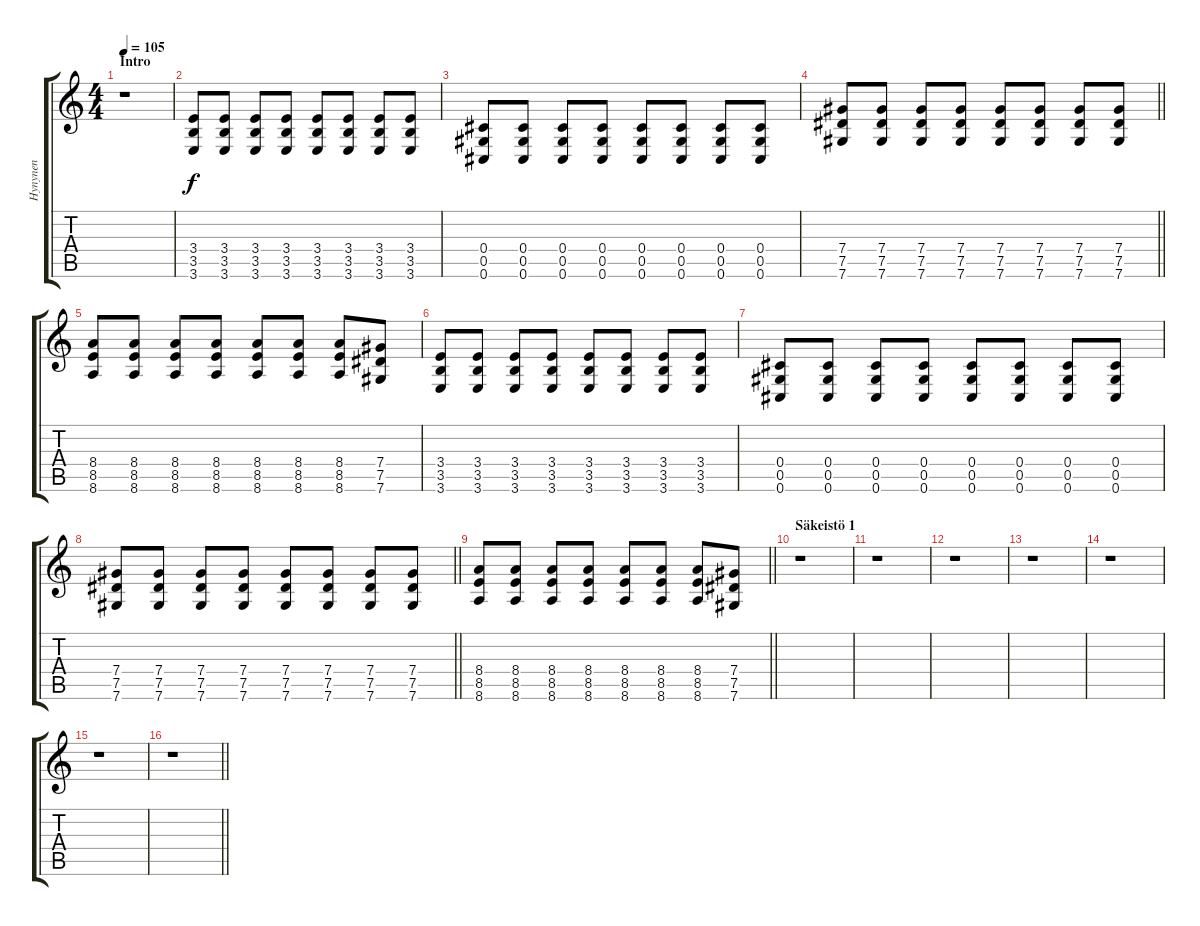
\track ("Hynynen" "Hynynen") {instrument distortionguitar}
\staff {score tabs}
\tuning (Eb4 Bb3 Gb3 Db3 Ab2 Db2) {hide}
\ts (4 4)
\section ("" "Intro")
\tempo 105
\clef g2
\ks c
r.1{dy f instrument distortionguitar} |
(3.4 3.5 3.6).8 (3.4 3.5 3.6).8 (3.4 3.5 3.6).8 (3.4 3.5 3.6).8 (3.4 3.5 3.6).8 (3.4 3.5 3.6).8 (3.4 3.5 3.6).8 (3.4 3.5 3.6).8 |
(0.4 0.5 0.6).8 (0.4 0.5 0.6).8 (0.4 0.5 0.6).8 (0.4 0.5 0.6).8 (0.4 0.5 0.6).8 (0.4 0.5 0.6).8 (0.4 0.5 0.6).8 (0.4 0.5 0.6).8 |
\barLineRight lightlight
(7.4 7.5 7.6).8 (7.4 7.5 7.6).8 (7.4 7.5 7.6).8 (7.4 7.5 7.6).8 (7.4 7.5 7.6).8 (7.4 7.5 7.6).8 (7.4 7.5 7.6).8 (7.4 7.5 7.6).8 |
(8.4 8.5 8.6).8 (8.4 8.5 8.6).8 (8.4 8.5 8.6).8 (8.4 8.5 8.6).8 (8.4 8.5 8.6).8 (8.4 8.5 8.6).8 (8.4 8.5 8.6).8 (7.4 7.5 7.6).8 |
(3.4 3.5 3.6).8 (3.4 3.5 3.6).8 (3.4 3.5 3.6).8 (3.4 3.5 3.6).8 (3.4 3.5 3.6).8 (3.4 3.5 3.6).8 (3.4 3.5 3.6).8 (3.4 3.5 3.6).8 |
(0.4 0.5 0.6).8 (0.4 0.5 0.6).8 (0.4 0.5 0.6).8 (0.4 0.5 0.6).8 (0.4 0.5 0.6).8 (0.4 0.5 0.6).8 (0.4 0.5 0.6).8 (0.4 0.5 0.6).8 |
\barLineRight lightlight
(7.4 7.5 7.6).8 (7.4 7.5 7.6).8 (7.4 7.5 7.6).8 (7.4 7.5 7.6).8 (7.4 7.5 7.6).8 (7.4 7.5 7.6).8 (7.4 7.5 7.6).8 (7.4 7.5 7.6).8 |
\section ("" "")
\barLineRight lightlight
(8.4 8.5 8.6).8 (8.4 8.5 8.6).8 (8.4 8.5 8.6).8 (8.4 8.5 8.6).8 (8.4 8.5 8.6).8 (8.4 8.5 8.6).8 (8.4 8.5 8.6).8 (7.4 7.5 7.6).8 |
\section ("" "Säkeistö 1")
r.1 |
r.1 |
r.1 |
r.1 |
r.1 |
r.1 |
\barLineRight lightlight
r.1
